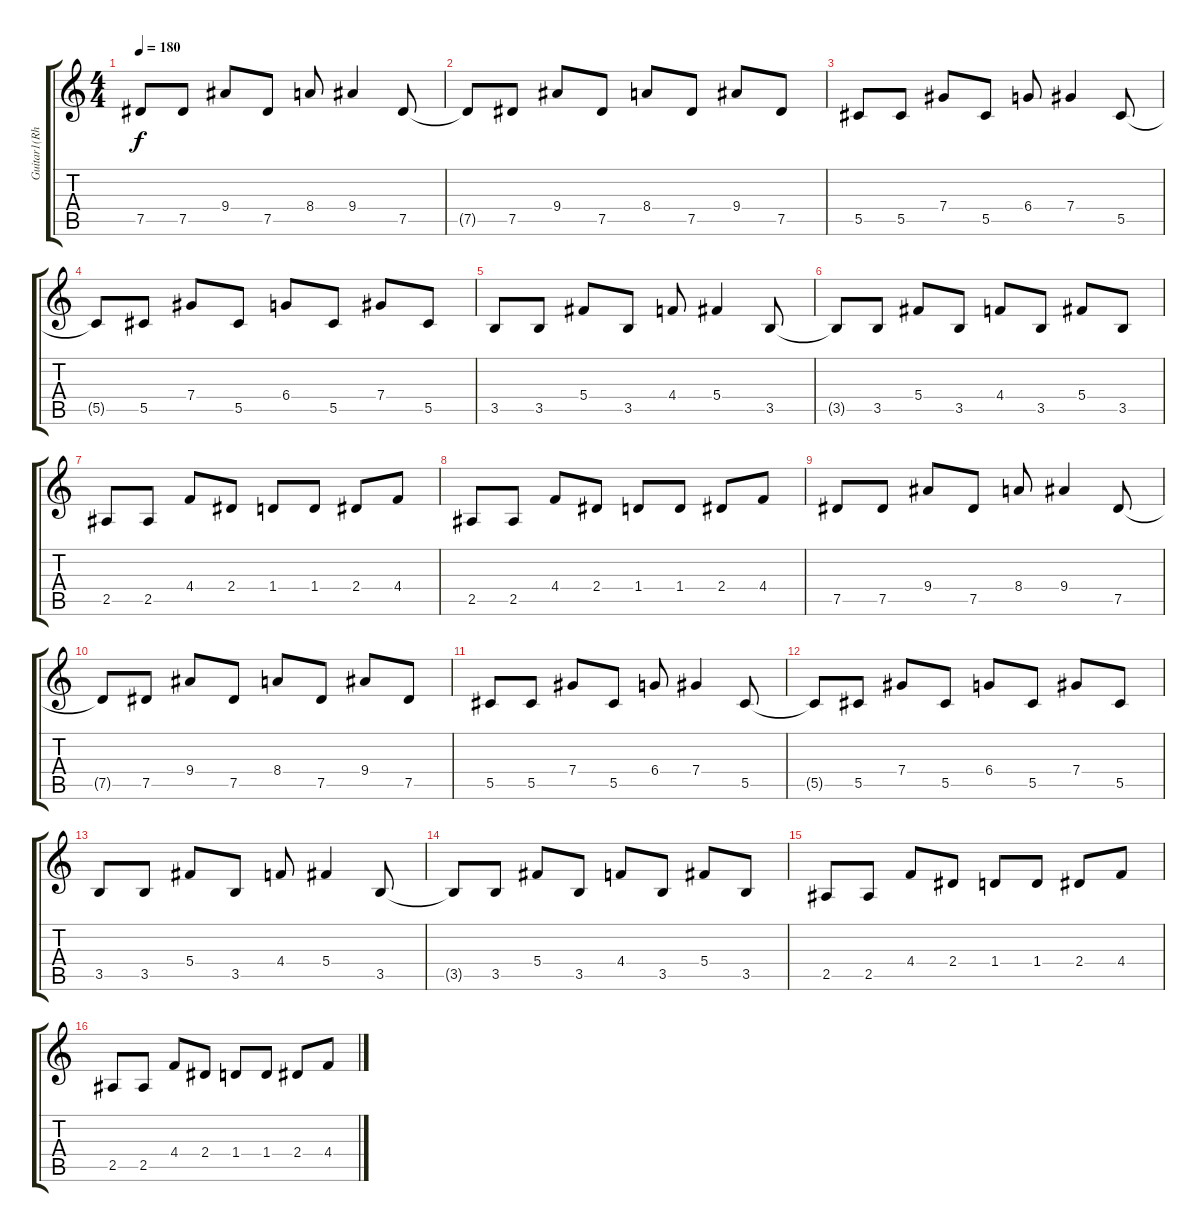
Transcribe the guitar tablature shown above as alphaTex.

\track ("Guitar1(Rhythm)" "Guitar1(Rh") {instrument distortionguitar}
\staff {score tabs}
\tuning (Eb4 Bb3 Gb3 Db3 Ab2 Eb2) {hide}
\ts (4 4)
\tempo 180
\clef g2
\ks c
7.5.8{dy f instrument distortionguitar} 7.5.8 9.4.8 7.5.8 8.4.8 9.4.4 7.5.8 |
7.5{t}.8 7.5.8 9.4.8 7.5.8 8.4.8 7.5.8 9.4.8 7.5.8 |
5.5.8 5.5.8 7.4.8 5.5.8 6.4.8 7.4.4 5.5.8 |
5.5{t}.8 5.5.8 7.4.8 5.5.8 6.4.8 5.5.8 7.4.8 5.5.8 |
3.5.8 3.5.8 5.4.8 3.5.8 4.4.8 5.4.4 3.5.8 |
3.5{t}.8 3.5.8 5.4.8 3.5.8 4.4.8 3.5.8 5.4.8 3.5.8 |
2.5.8 2.5.8 4.4.8 2.4.8 1.4.8 1.4.8 2.4.8 4.4.8 |
2.5.8 2.5.8 4.4.8 2.4.8 1.4.8 1.4.8 2.4.8 4.4.8 |
7.5.8 7.5.8 9.4.8 7.5.8 8.4.8 9.4.4 7.5.8 |
7.5{t}.8 7.5.8 9.4.8 7.5.8 8.4.8 7.5.8 9.4.8 7.5.8 |
5.5.8 5.5.8 7.4.8 5.5.8 6.4.8 7.4.4 5.5.8 |
5.5{t}.8 5.5.8 7.4.8 5.5.8 6.4.8 5.5.8 7.4.8 5.5.8 |
3.5.8 3.5.8 5.4.8 3.5.8 4.4.8 5.4.4 3.5.8 |
3.5{t}.8 3.5.8 5.4.8 3.5.8 4.4.8 3.5.8 5.4.8 3.5.8 |
2.5.8 2.5.8 4.4.8 2.4.8 1.4.8 1.4.8 2.4.8 4.4.8 |
2.5.8 2.5.8 4.4.8 2.4.8 1.4.8 1.4.8 2.4.8 4.4.8
